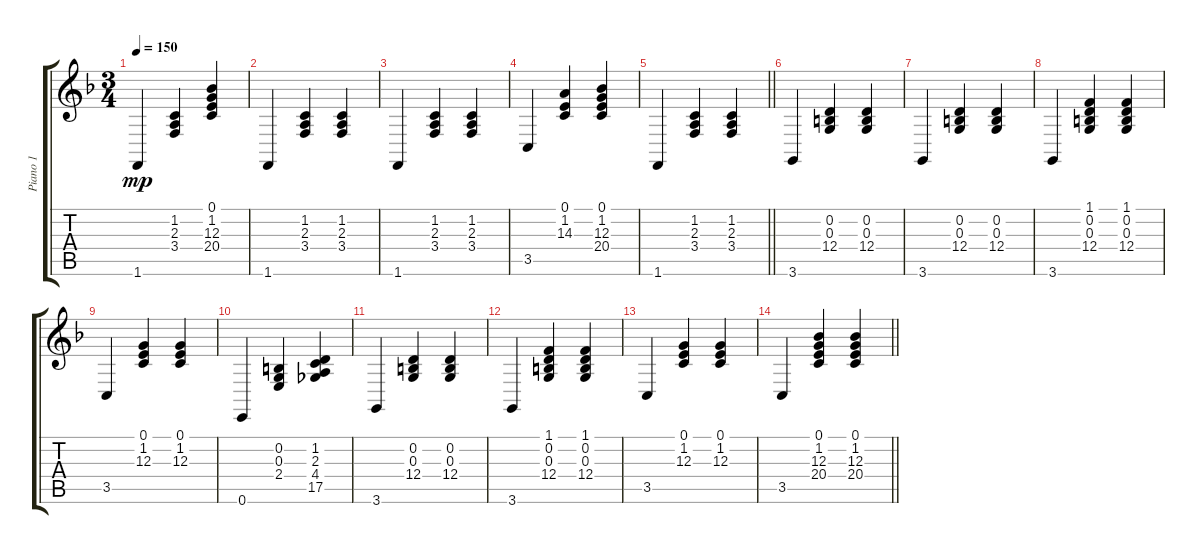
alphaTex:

\track ("Piano 1" "Piano 1") {instrument acousticgrandpiano}
\staff {score tabs}
\tuning (E4 B3 G3 D3 A2 E2) {hide}
\ts (3 4)
\tempo 150
\clef g2
\ks f
1.6.4{dy mp} (1.2 2.3 3.4).4 (0.1 1.2 12.3 20.4).4 |
1.6.4 (1.2 2.3 3.4).4 (1.2 2.3 3.4).4 |
1.6.4 (1.2 2.3 3.4).4 (1.2 2.3 3.4).4 |
3.5.4 (0.1 1.2 14.3).4 (0.1 1.2 12.3 20.4).4 |
\barLineRight lightlight
1.6.4 (1.2 2.3 3.4).4 (1.2 2.3 3.4).4 |
3.6.4 (0.2 0.3 12.4).4 (0.2 0.3 12.4).4 |
3.6.4 (0.2 0.3 12.4).4 (0.2 0.3 12.4).4 |
3.6.4 (1.1 0.2 0.3 12.4).4 (1.1 0.2 0.3 12.4).4 |
3.5.4 (0.1 1.2 12.3).4 (0.1 1.2 12.3).4 |
0.6.4 (0.2 0.3 2.4).4 (1.2 2.3 4.4 17.5).4 |
3.6.4 (0.2 0.3 12.4).4 (0.2 0.3 12.4).4 |
3.6.4 (1.1 0.2 0.3 12.4).4 (1.1 0.2 0.3 12.4).4 |
3.5.4 (0.1 1.2 12.3).4 (0.1 1.2 12.3).4 |
\barLineRight lightlight
3.5.4 (0.1 1.2 12.3 20.4).4 (0.1 1.2 12.3 20.4).4
